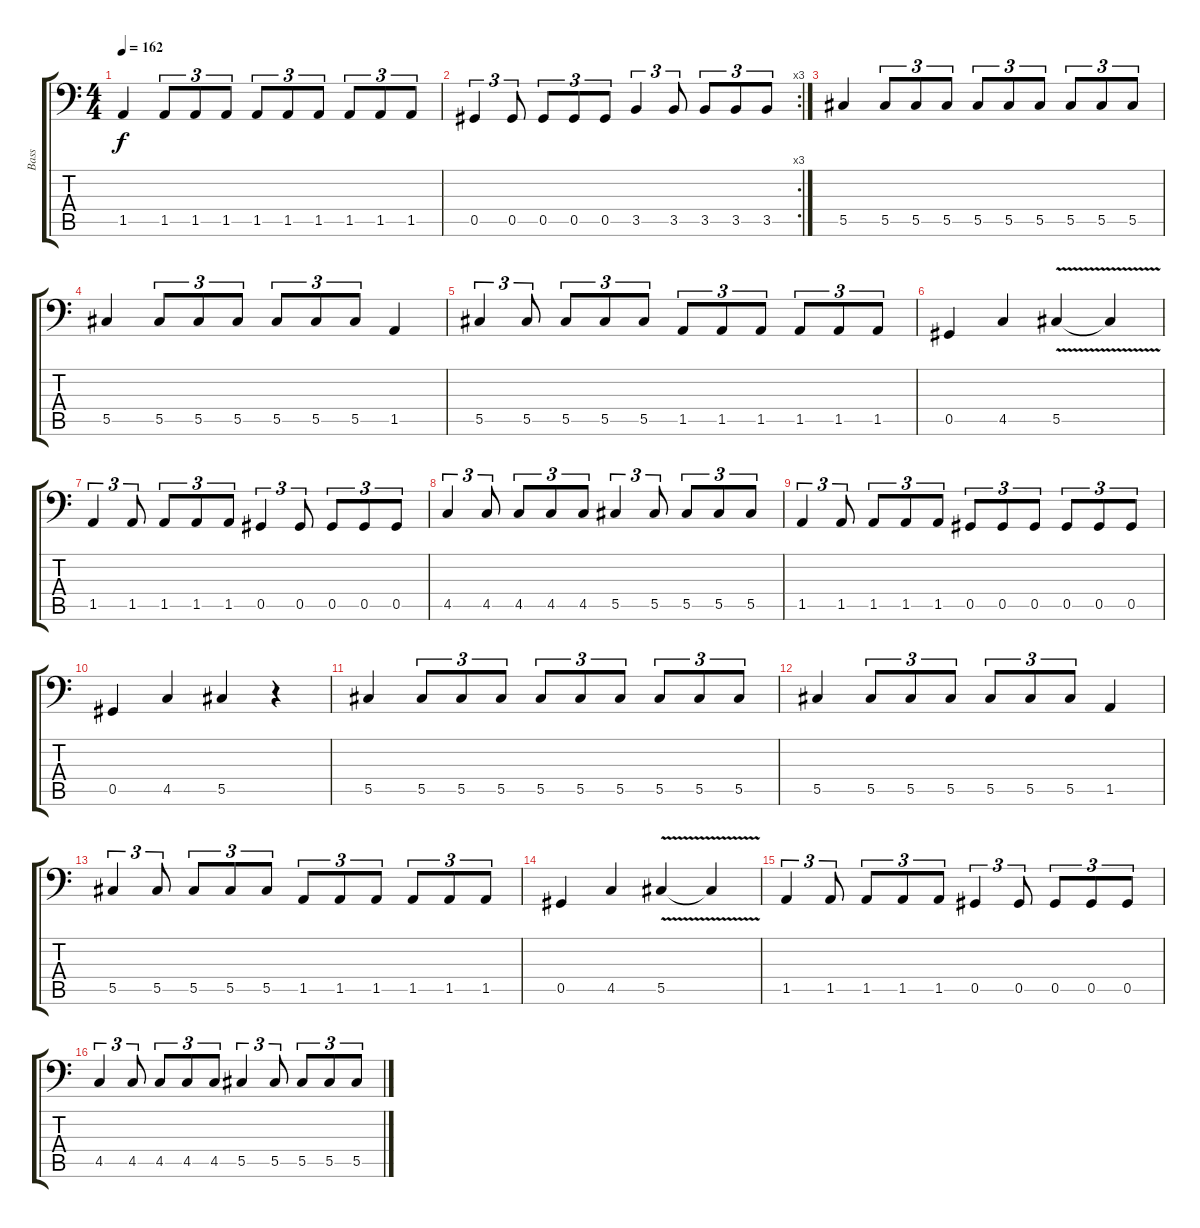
\track ("Bass" "Bass") {instrument electricbasspick}
\staff {score tabs}
\tuning (Eb3 Bb2 Gb2 Db2 Ab1 Eb1) {hide}
\ts (4 4)
\tempo 162
\clef f4
\ks c
1.5.4{dy f} 1.5.8{tu (3 2)} 1.5.8{tu (3 2)} 1.5.8{tu (3 2)} 1.5.8{tu (3 2)} 1.5.8{tu (3 2)} 1.5.8{tu (3 2)} 1.5.8{tu (3 2)} 1.5.8{tu (3 2)} 1.5.8{tu (3 2)} |
\rc 3
0.5.4{tu (3 2)} 0.5.8{tu (3 2)} 0.5.8{tu (3 2)} 0.5.8{tu (3 2)} 0.5.8{tu (3 2)} 3.5.4{tu (3 2)} 3.5.8{tu (3 2)} 3.5.8{tu (3 2)} 3.5.8{tu (3 2)} 3.5.8{tu (3 2)} |
5.5.4 5.5.8{tu (3 2)} 5.5.8{tu (3 2)} 5.5.8{tu (3 2)} 5.5.8{tu (3 2)} 5.5.8{tu (3 2)} 5.5.8{tu (3 2)} 5.5.8{tu (3 2)} 5.5.8{tu (3 2)} 5.5.8{tu (3 2)} |
5.5.4 5.5.8{tu (3 2)} 5.5.8{tu (3 2)} 5.5.8{tu (3 2)} 5.5.8{tu (3 2)} 5.5.8{tu (3 2)} 5.5.8{tu (3 2)} 1.5.4 |
5.5.4{tu (3 2)} 5.5.8{tu (3 2)} 5.5.8{tu (3 2)} 5.5.8{tu (3 2)} 5.5.8{tu (3 2)} 1.5.8{tu (3 2)} 1.5.8{tu (3 2)} 1.5.8{tu (3 2)} 1.5.8{tu (3 2)} 1.5.8{tu (3 2)} 1.5.8{tu (3 2)} |
0.5.4 4.5.4 5.5{v}.4 5.5{t}.4 |
1.5.4{tu (3 2)} 1.5.8{tu (3 2)} 1.5.8{tu (3 2)} 1.5.8{tu (3 2)} 1.5.8{tu (3 2)} 0.5.4{tu (3 2)} 0.5.8{tu (3 2)} 0.5.8{tu (3 2)} 0.5.8{tu (3 2)} 0.5.8{tu (3 2)} |
4.5.4{tu (3 2)} 4.5.8{tu (3 2)} 4.5.8{tu (3 2)} 4.5.8{tu (3 2)} 4.5.8{tu (3 2)} 5.5.4{tu (3 2)} 5.5.8{tu (3 2)} 5.5.8{tu (3 2)} 5.5.8{tu (3 2)} 5.5.8{tu (3 2)} |
1.5.4{tu (3 2)} 1.5.8{tu (3 2)} 1.5.8{tu (3 2)} 1.5.8{tu (3 2)} 1.5.8{tu (3 2)} 0.5.8{tu (3 2)} 0.5.8{tu (3 2)} 0.5.8{tu (3 2)} 0.5.8{tu (3 2)} 0.5.8{tu (3 2)} 0.5.8{tu (3 2)} |
0.5.4 4.5.4 5.5.4 r.4 |
5.5.4 5.5.8{tu (3 2)} 5.5.8{tu (3 2)} 5.5.8{tu (3 2)} 5.5.8{tu (3 2)} 5.5.8{tu (3 2)} 5.5.8{tu (3 2)} 5.5.8{tu (3 2)} 5.5.8{tu (3 2)} 5.5.8{tu (3 2)} |
5.5.4 5.5.8{tu (3 2)} 5.5.8{tu (3 2)} 5.5.8{tu (3 2)} 5.5.8{tu (3 2)} 5.5.8{tu (3 2)} 5.5.8{tu (3 2)} 1.5.4 |
5.5.4{tu (3 2)} 5.5.8{tu (3 2)} 5.5.8{tu (3 2)} 5.5.8{tu (3 2)} 5.5.8{tu (3 2)} 1.5.8{tu (3 2)} 1.5.8{tu (3 2)} 1.5.8{tu (3 2)} 1.5.8{tu (3 2)} 1.5.8{tu (3 2)} 1.5.8{tu (3 2)} |
0.5.4 4.5.4 5.5{v}.4 5.5{t}.4 |
1.5.4{tu (3 2)} 1.5.8{tu (3 2)} 1.5.8{tu (3 2)} 1.5.8{tu (3 2)} 1.5.8{tu (3 2)} 0.5.4{tu (3 2)} 0.5.8{tu (3 2)} 0.5.8{tu (3 2)} 0.5.8{tu (3 2)} 0.5.8{tu (3 2)} |
4.5.4{tu (3 2)} 4.5.8{tu (3 2)} 4.5.8{tu (3 2)} 4.5.8{tu (3 2)} 4.5.8{tu (3 2)} 5.5.4{tu (3 2)} 5.5.8{tu (3 2)} 5.5.8{tu (3 2)} 5.5.8{tu (3 2)} 5.5.8{tu (3 2)}
